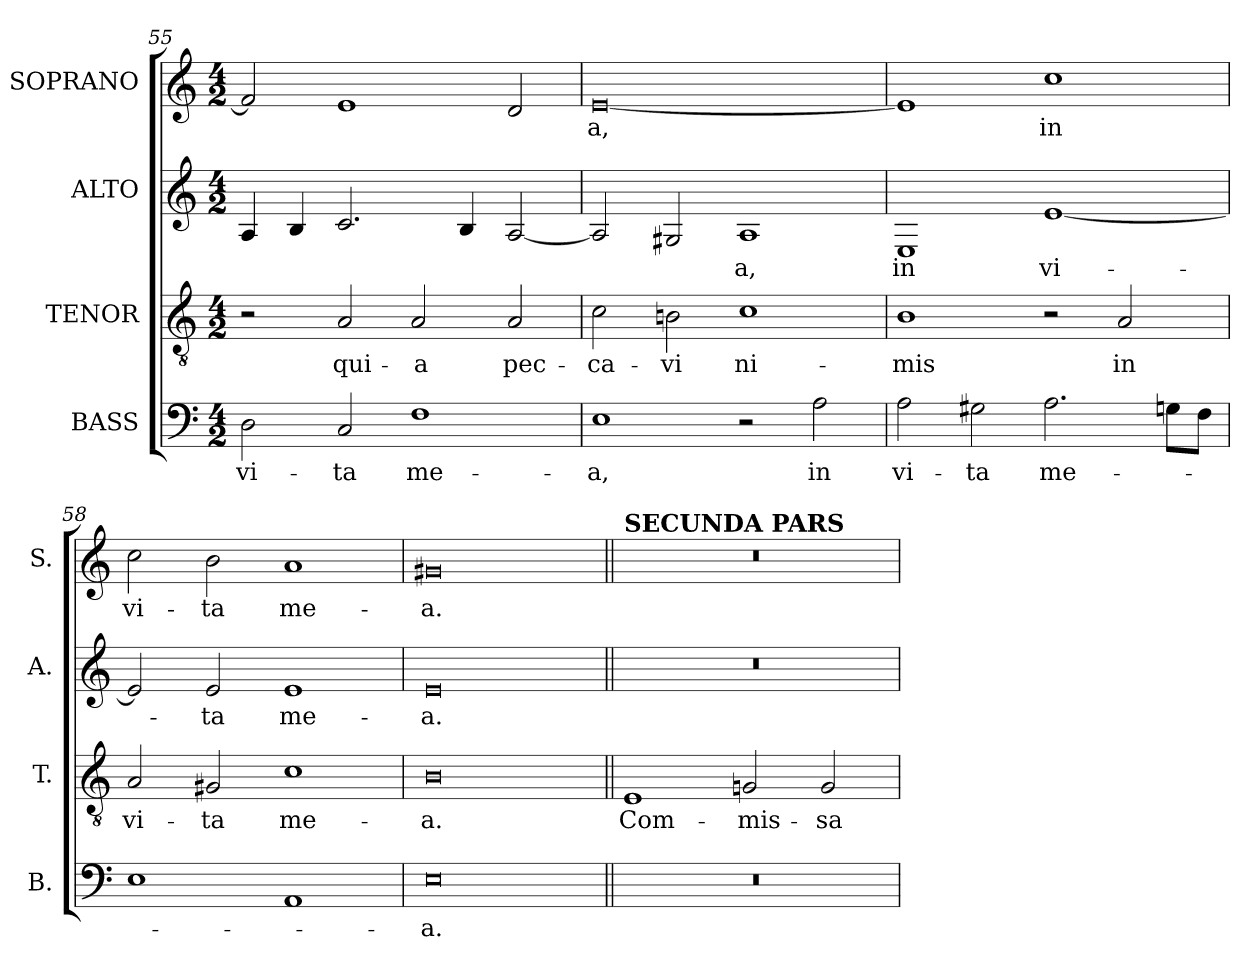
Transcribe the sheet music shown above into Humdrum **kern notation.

**kern	**text	**kern	**text	**kern	**text	**kern	**text
*part4	*part4	*part3	*part3	*part2	*part2	*part1	*part1
*staff4	*staff4	*staff3	*staff3	*staff2	*staff2	*staff1	*staff1
*I"BASS	*	*I"TENOR	*	*I"ALTO	*	*I"SOPRANO	*
*I'B.	*	*I'T.	*	*I'A.	*	*I'S.	*
*clefF4	*	*clefGv2	*	*clefG2	*	*clefG2	*
*	*	*ITrd7c12	*	*	*	*	*
*k[]	*	*k[]	*	*k[]	*	*k[]	*
*C:	*	*C:	*	*C:	*	*C:	*
*M4/2	*	*M4/2	*	*M4/2	*	*M4/2	*
=55	=55	=55	=55	=55	=55	=55	=55
!	!LO:LY:b:color=#000000	!	!	!	!	!	!
2Di\	vi-	2r	.	4Ai/	.	2fi/]	.
.	.	.	.	4Bi/	.	.	.
!	!LO:LY:b:color=#000000	!	!	!	!	!	!
!	!	!	!LO:LY:b:color=#000000	!	!	!	!
2Ci/	-ta	2AAi/	qui-	2.ci/	.	1ei	.
!	!LO:LY:b:color=#000000	!	!	!	!	!	!
!	!	!	!LO:LY:b:color=#000000	!	!	!	!
1Fi	me-	2AAi/	-a	.	.	.	.
.	.	.	.	4Bi/	.	.	.
!	!	!	!LO:LY:b:color=#000000	!	!	!	!
.	.	2AAi/	pec-	[2Ai/	.	2di/	.
=56	=56	=56	=56	=56	=56	=56	=56
!	!LO:LY:b:color=#000000	!	!	!	!	!	!
!	!	!	!LO:LY:b:color=#000000	!	!	!	!
!	!	!	!	!	!	!	!LO:LY:b:color=#000000
1Ei	-a,	2Ci\	-ca-	2Ai/]	.	[0ei	-a,
!	!	!	!LO:LY:b:color=#000000	!	!	!	!
.	.	2BBni\	-vi	2G#Xi/	.	.	.
!	!	!	!LO:LY:b:color=#000000	!	!	!	!
!	!	!	!	!	!LO:LY:b:color=#000000	!	!
2r	.	1Ci	ni-	1Ai	-a,	.	.
!	!LO:LY:b:color=#000000	!	!	!	!	!	!
2Ai\	in	.	.	.	.	.	.
=57	=57	=57	=57	=57	=57	=57	=57
!	!LO:LY:b:color=#000000	!	!	!	!	!	!
!	!	!	!LO:LY:b:color=#000000	!	!	!	!
!	!	!	!	!	!LO:LY:b:color=#000000	!	!
2Ai\	vi-	1BBi	-mis	1Ei	in	1ei]	.
!	!LO:LY:b:color=#000000	!	!	!	!	!	!
2G#Xi\	-ta	.	.	.	.	.	.
!	!LO:LY:b:color=#000000	!	!	!	!	!	!
!	!	!	!	!	!LO:LY:b:color=#000000	!	!
!	!	!	!	!	!	!	!LO:LY:b:color=#000000
2.Ai\	me-	2r	.	[1ei	vi-	1cci	in
!	!	!	!LO:LY:b:color=#000000	!	!	!	!
.	.	2AAi/	in	.	.	.	.
8Gni\L	.	.	.	.	.	.	.
8Fi\J	.	.	.	.	.	.	.
=58	=58	=58	=58	=58	=58	=58	=58
!	!	!	!LO:LY:b:color=#000000	!	!	!	!
!	!	!	!	!	!	!	!LO:LY:b:color=#000000
1Ei	.	2AAi/	vi-	2ei/]	.	2cci\	vi-
!	!	!	!LO:LY:b:color=#000000	!	!	!	!
!	!	!	!	!	!LO:LY:b:color=#000000	!	!
!	!	!	!	!	!	!	!LO:LY:b:color=#000000
.	.	2GG#Xi/	-ta	2ei/	-ta	2bi\	-ta
!	!	!	!LO:LY:b:color=#000000	!	!	!	!
!	!	!	!	!	!LO:LY:b:color=#000000	!	!
!	!	!	!	!	!	!	!LO:LY:b:color=#000000
1AAi	.	1Ci	me-	1ei	me-	1ai	me-
=59	=59	=59	=59	=59	=59	=59	=59
!	!LO:LY:b:color=#000000	!	!	!	!	!	!
!	!	!	!LO:LY:b:color=#000000	!	!	!	!
!	!	!	!	!	!LO:LY:b:color=#000000	!	!
!	!	!	!	!	!	!	!LO:LY:b:color=#000000
0Ei	-a.	0BBi	-a.	0ei	-a.	0g#Xi	-a.
!!LO:PB:g=z
=60||	=60||	=60||	=60||	=60||	=60||	=60||	=60||
!LO:N:vis=1	!	!	!	!	!	!	!
!	!	!	!	!	!	!LO:TX:a:B:t=SECUNDA PARS	!
!	!	!	!LO:LY:b:color=#000000	!LO:N:vis=1	!	!LO:N:vis=1	!
0r	.	1EEi	Com-	0r	.	0r	.
!	!	!	!LO:LY:b:color=#000000	!	!	!	!
.	.	2GGni/	-mis-	.	.	.	.
!	!	!	!LO:LY:b:color=#000000	!	!	!	!
.	.	2GGi/	-sa	.	.	.	.
=	=	=	=	=	=	=	=
*-	*-	*-	*-	*-	*-	*-	*-
